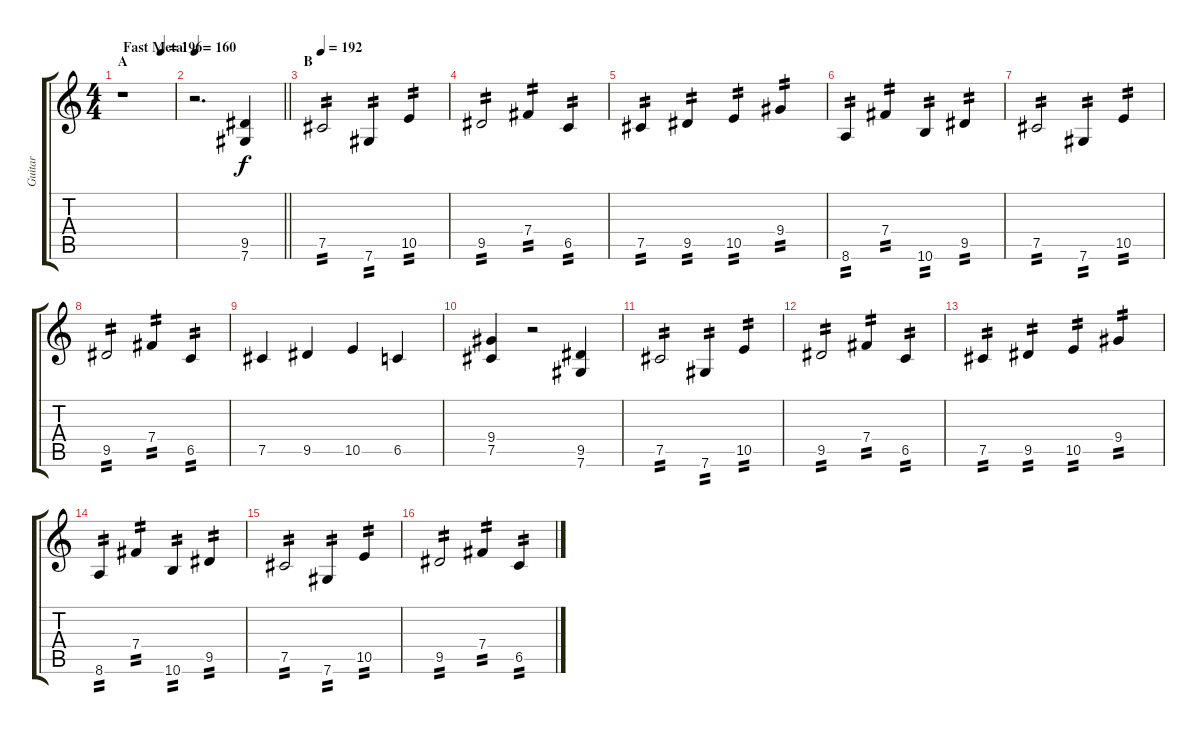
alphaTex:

\track ("Guitar" "Guitar") {instrument distortionguitar}
\staff {score tabs}
\tuning (Db4 Ab3 E3 B2 Gb2 Db2) {hide}
\ts (4 4)
\section ("" "A")
\tempo (160 "Fast Metal")
\tempo (196 0.75)
\tempo (160 "Fast Metal")
\clef g2
\ks c
r.1{dy f instrument distortionguitar} |
\barLineRight lightlight
r.2{d} (9.5 7.6).4 |
\section ("" "B")
\tempo 192
7.5.2{tp 2} 7.6.4{tp 2} 10.5.4{tp 2} |
9.5.2{tp 2} 7.4.4{tp 2} 6.5.4{tp 2} |
7.5.4{tp 2} 9.5.4{tp 2} 10.5.4{tp 2} 9.4.4{tp 2} |
8.6.4{tp 2} 7.4.4{tp 2} 10.6.4{tp 2} 9.5.4{tp 2} |
7.5.2{tp 2} 7.6.4{tp 2} 10.5.4{tp 2} |
9.5.2{tp 2} 7.4.4{tp 2} 6.5.4{tp 2} |
7.5.4 9.5.4 10.5.4 6.5.4 |
(9.4 7.5).4 r.2 (9.5 7.6).4 |
7.5.2{tp 2} 7.6.4{tp 2} 10.5.4{tp 2} |
9.5.2{tp 2} 7.4.4{tp 2} 6.5.4{tp 2} |
7.5.4{tp 2} 9.5.4{tp 2} 10.5.4{tp 2} 9.4.4{tp 2} |
8.6.4{tp 2} 7.4.4{tp 2} 10.6.4{tp 2} 9.5.4{tp 2} |
7.5.2{tp 2} 7.6.4{tp 2} 10.5.4{tp 2} |
9.5.2{tp 2} 7.4.4{tp 2} 6.5.4{tp 2}
